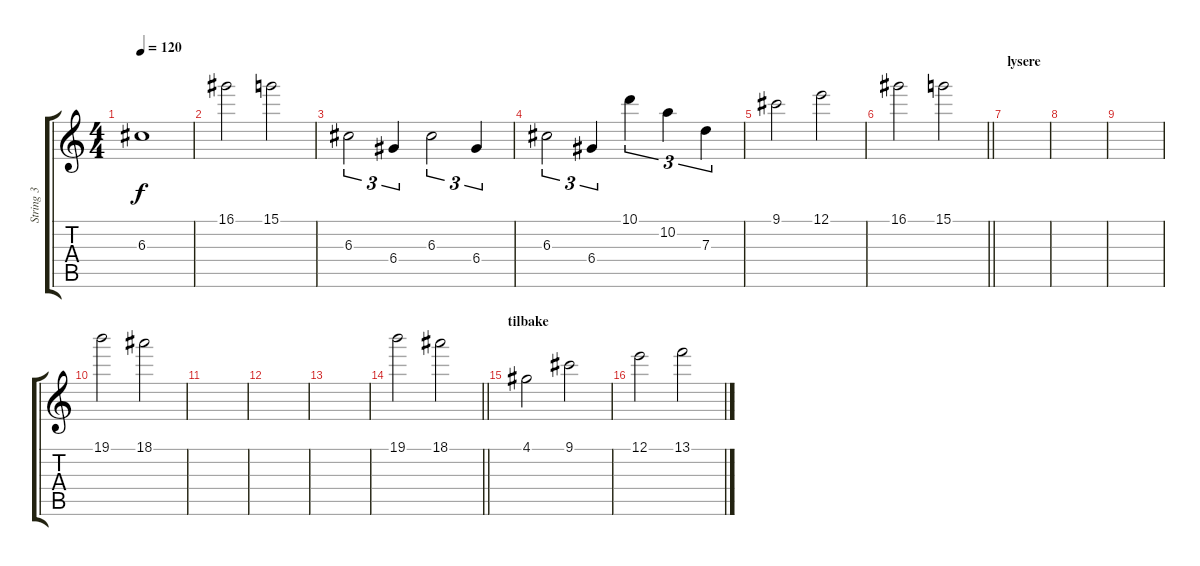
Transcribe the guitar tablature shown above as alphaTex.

\track ("String 3" "String 3") {instrument electricbassfinger}
\staff {score tabs}
\tuning (E4 B3 G3 D3 A2 E2) {hide}
\ts (4 4)
\tempo 120
\clef g2
\ks c
6.3.1{dy f} |
16.1.2 15.1.2 |
6.3.2{tu (3 2)} 6.4.4{tu (3 2)} 6.3.2{tu (3 2)} 6.4.4{tu (3 2)} |
6.3.2{tu (3 2)} 6.4.4{tu (3 2)} 10.1.4{tu (3 2)} 10.2.4{tu (3 2)} 7.3.4{tu (3 2)} |
9.1.2 12.1.2 |
\barLineRight lightlight
16.1.2 15.1.2 |
\section ("" "lysere")
|
|
|
19.1.2 18.1.2 |
|
|
|
\barLineRight lightlight
19.1.2 18.1.2 |
\section ("" "tilbake")
4.1.2 9.1.2 |
12.1.2 13.1.2
